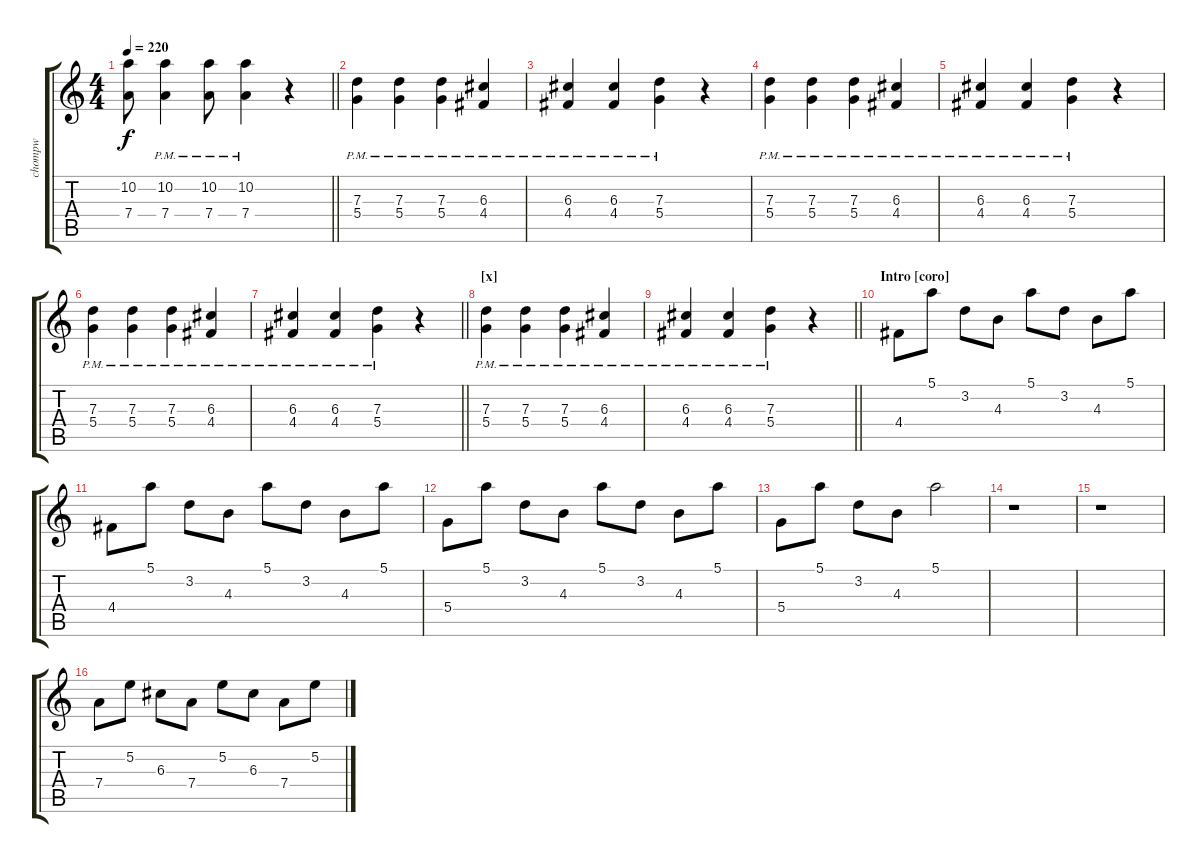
\track ("chompw" "chompw") {instrument distortionguitar}
\staff {score tabs}
\tuning (E4 B3 G3 D3 A2 E2) {hide}
\ts (4 4)
\tempo 220
\clef g2
\barLineRight lightlight
\ks c
(10.2{t} 7.4{t}).8{dy f} (10.2 7.4{pm}).4 (10.2 7.4{pm}).8 (10.2 7.4{pm}).4 r.4 |
(7.3{pm} 5.4{pm}).4 (7.3{pm} 5.4{pm}).4 (7.3{pm} 5.4{pm}).4 (6.3{pm} 4.4{pm}).4 |
(6.3{pm} 4.4{pm}).4 (6.3{pm} 4.4{pm}).4 (7.3{pm} 5.4{pm}).4 r.4 |
(7.3{pm} 5.4{pm}).4 (7.3{pm} 5.4{pm}).4 (7.3{pm} 5.4{pm}).4 (6.3{pm} 4.4{pm}).4 |
(6.3{pm} 4.4{pm}).4 (6.3{pm} 4.4{pm}).4 (7.3{pm} 5.4{pm}).4 r.4 |
(7.3{pm} 5.4{pm}).4 (7.3{pm} 5.4{pm}).4 (7.3{pm} 5.4{pm}).4 (6.3{pm} 4.4{pm}).4 |
\barLineRight lightlight
(6.3{pm} 4.4{pm}).4 (6.3{pm} 4.4{pm}).4 (7.3{pm} 5.4{pm}).4 r.4 |
\section ("" "[x]")
(7.3{pm} 5.4{pm}).4 (7.3{pm} 5.4{pm}).4 (7.3{pm} 5.4{pm}).4 (6.3{pm} 4.4{pm}).4 |
\barLineRight lightlight
(6.3{pm} 4.4{pm}).4 (6.3{pm} 4.4{pm}).4 (7.3{pm} 5.4{pm}).4 r.4 |
\section ("" "Intro [coro]")
4.4.8 5.1.8 3.2.8 4.3.8 5.1.8 3.2.8 4.3.8 5.1.8 |
4.4.8 5.1.8 3.2.8 4.3.8 5.1.8 3.2.8 4.3.8 5.1.8 |
5.4.8 5.1.8 3.2.8 4.3.8 5.1.8 3.2.8 4.3.8 5.1.8 |
5.4.8 5.1.8 3.2.8 4.3.8 5.1.2 |
r.1 |
r.1 |
7.4.8 5.2.8 6.3.8 7.4.8 5.2.8 6.3.8 7.4.8 5.2.8
